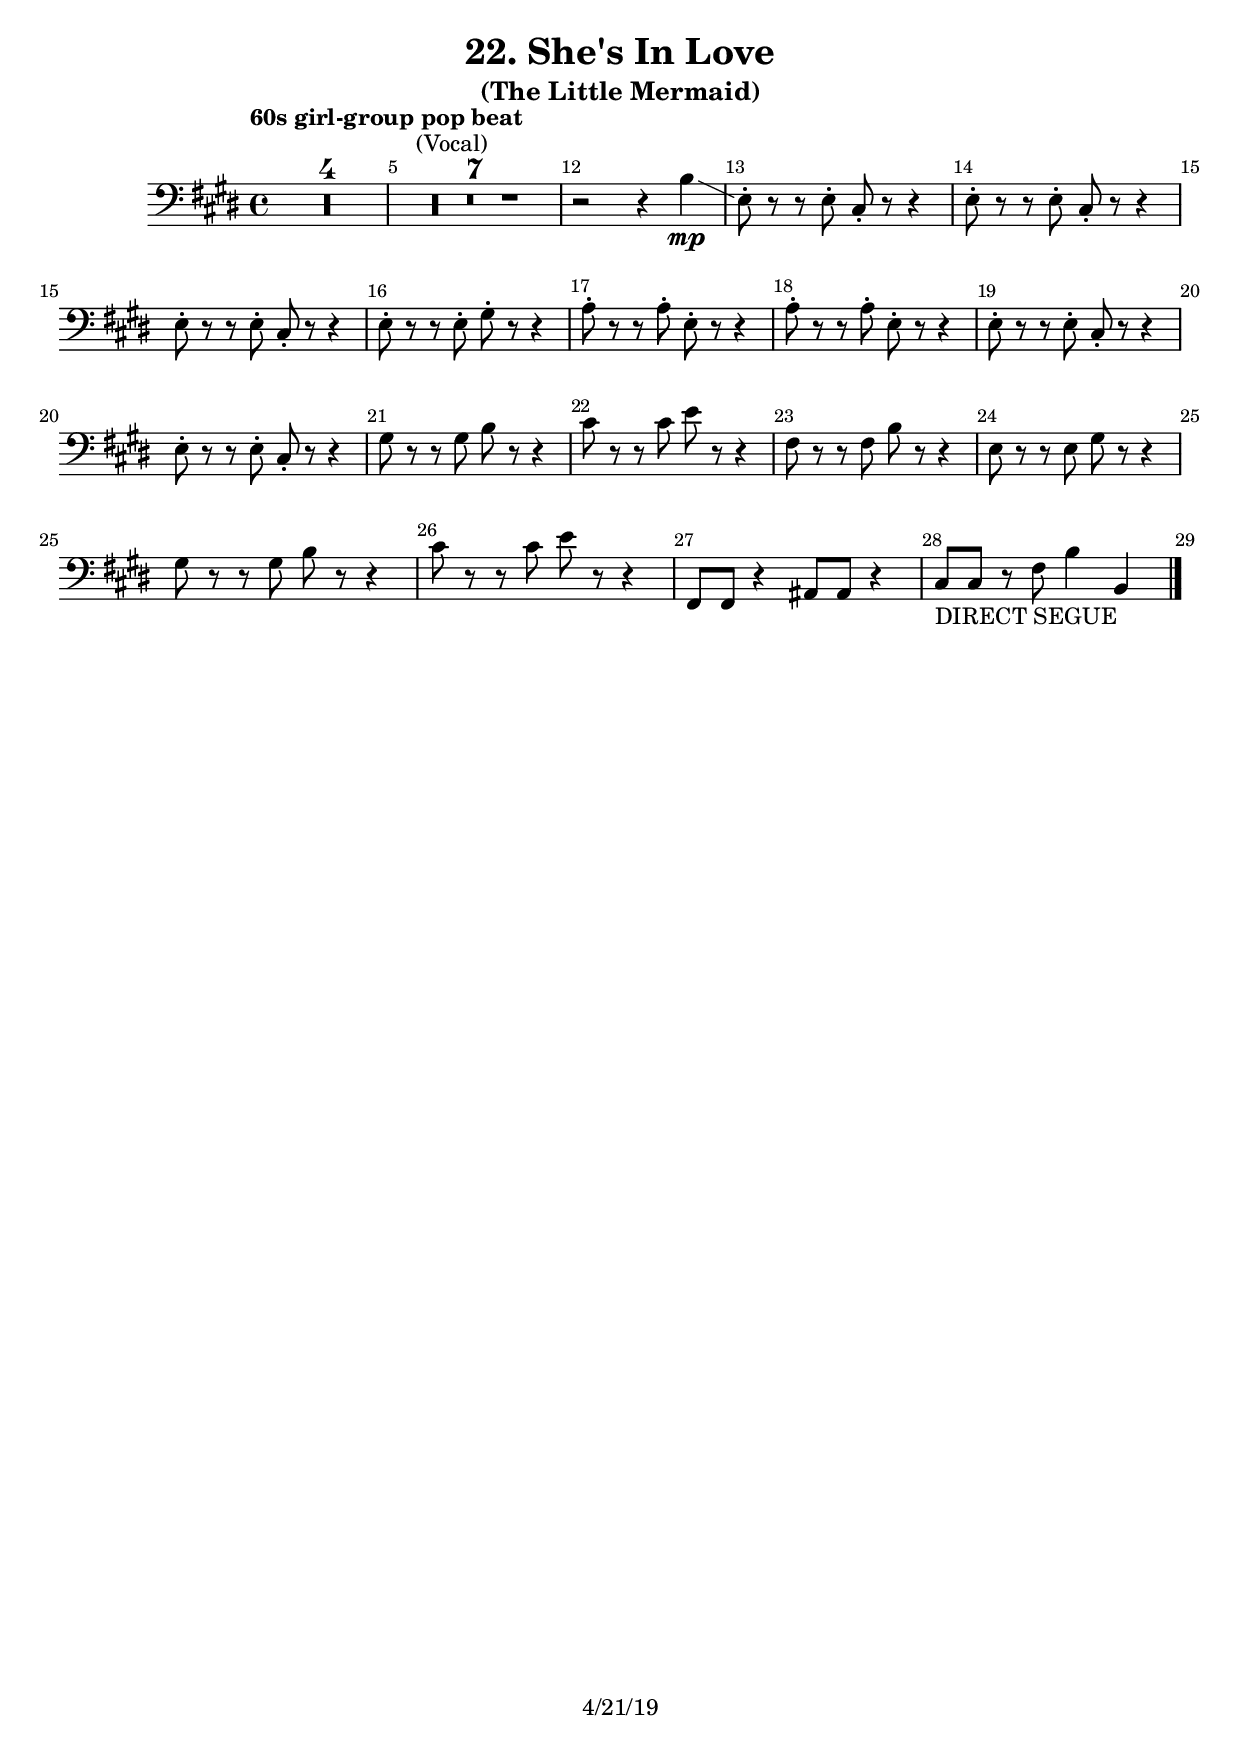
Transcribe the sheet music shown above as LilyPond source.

\header {
  title = "22. She's In Love"
  subtitle = "(The Little Mermaid)"
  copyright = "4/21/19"
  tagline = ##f
}

global = {
  \key e \major
  \time 4/4
  \clef bass
  \tempo "60s girl-group pop beat"
  \compressFullBarRests
  \override Score.BarNumber.break-visibility = ##(#t #t #t)
}

\relative c {
  \global
  R1*4 <>^"(Vocal)" R1*7 r2 r4 b'\mp\glissando e,8-. r r e-. cis-. r r4 e8-. r r e-. cis-. r r4 e8-. r r e-. cis-. r r4 e8-. r r e-. gis-. r r4
  a8-. r r a-. e-. r r4 a8-. r r a-. e-. r r4 e8-. r r e-. cis-. r r4 e8-. r r e-. cis-. r r4
  gis'8 r r gis b r r4 cis8 r r cis e r r4 fis,8 r r fis b r r4 e,8 r r e gis r r4
  gis8 r r gis b r r4 cis8 r r cis e r r4 fis,,8 fis r4 ais8 ais r4 cis8_"DIRECT SEGUE" cis r fis b4 b, \bar "|."
}